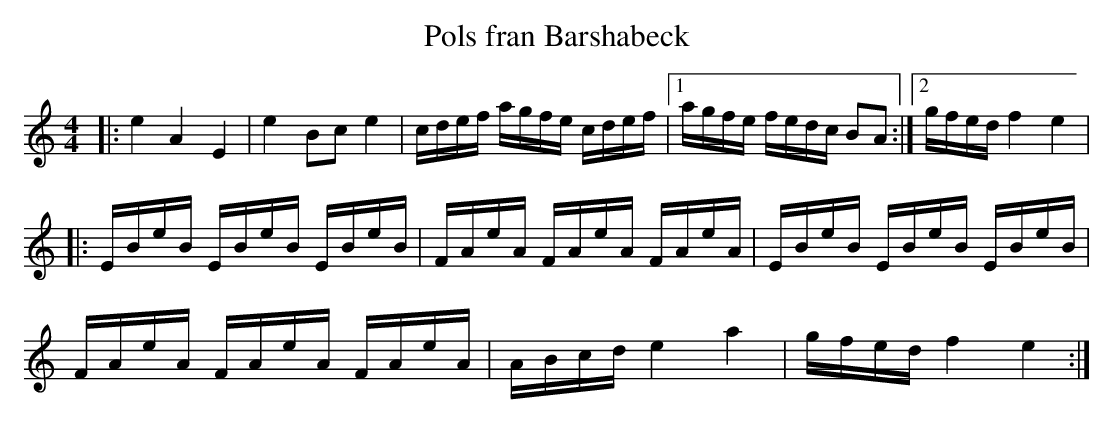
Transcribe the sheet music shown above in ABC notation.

X:1
T: Pols fran Barshabeck
L:1/16
M:4/4
K:C
|:e4 A4 E4|e4 B2c2 e4| cdef agfe cdef|1 agfe fedc B2A2:|2 gfed f4e4|
|:EBeB EBeB EBeB| FAeA FAeA FAeA|EBeB EBeB EBeB|
FAeA FAeA FAeA|ABcd e4 a4|gfedf4e4:|
